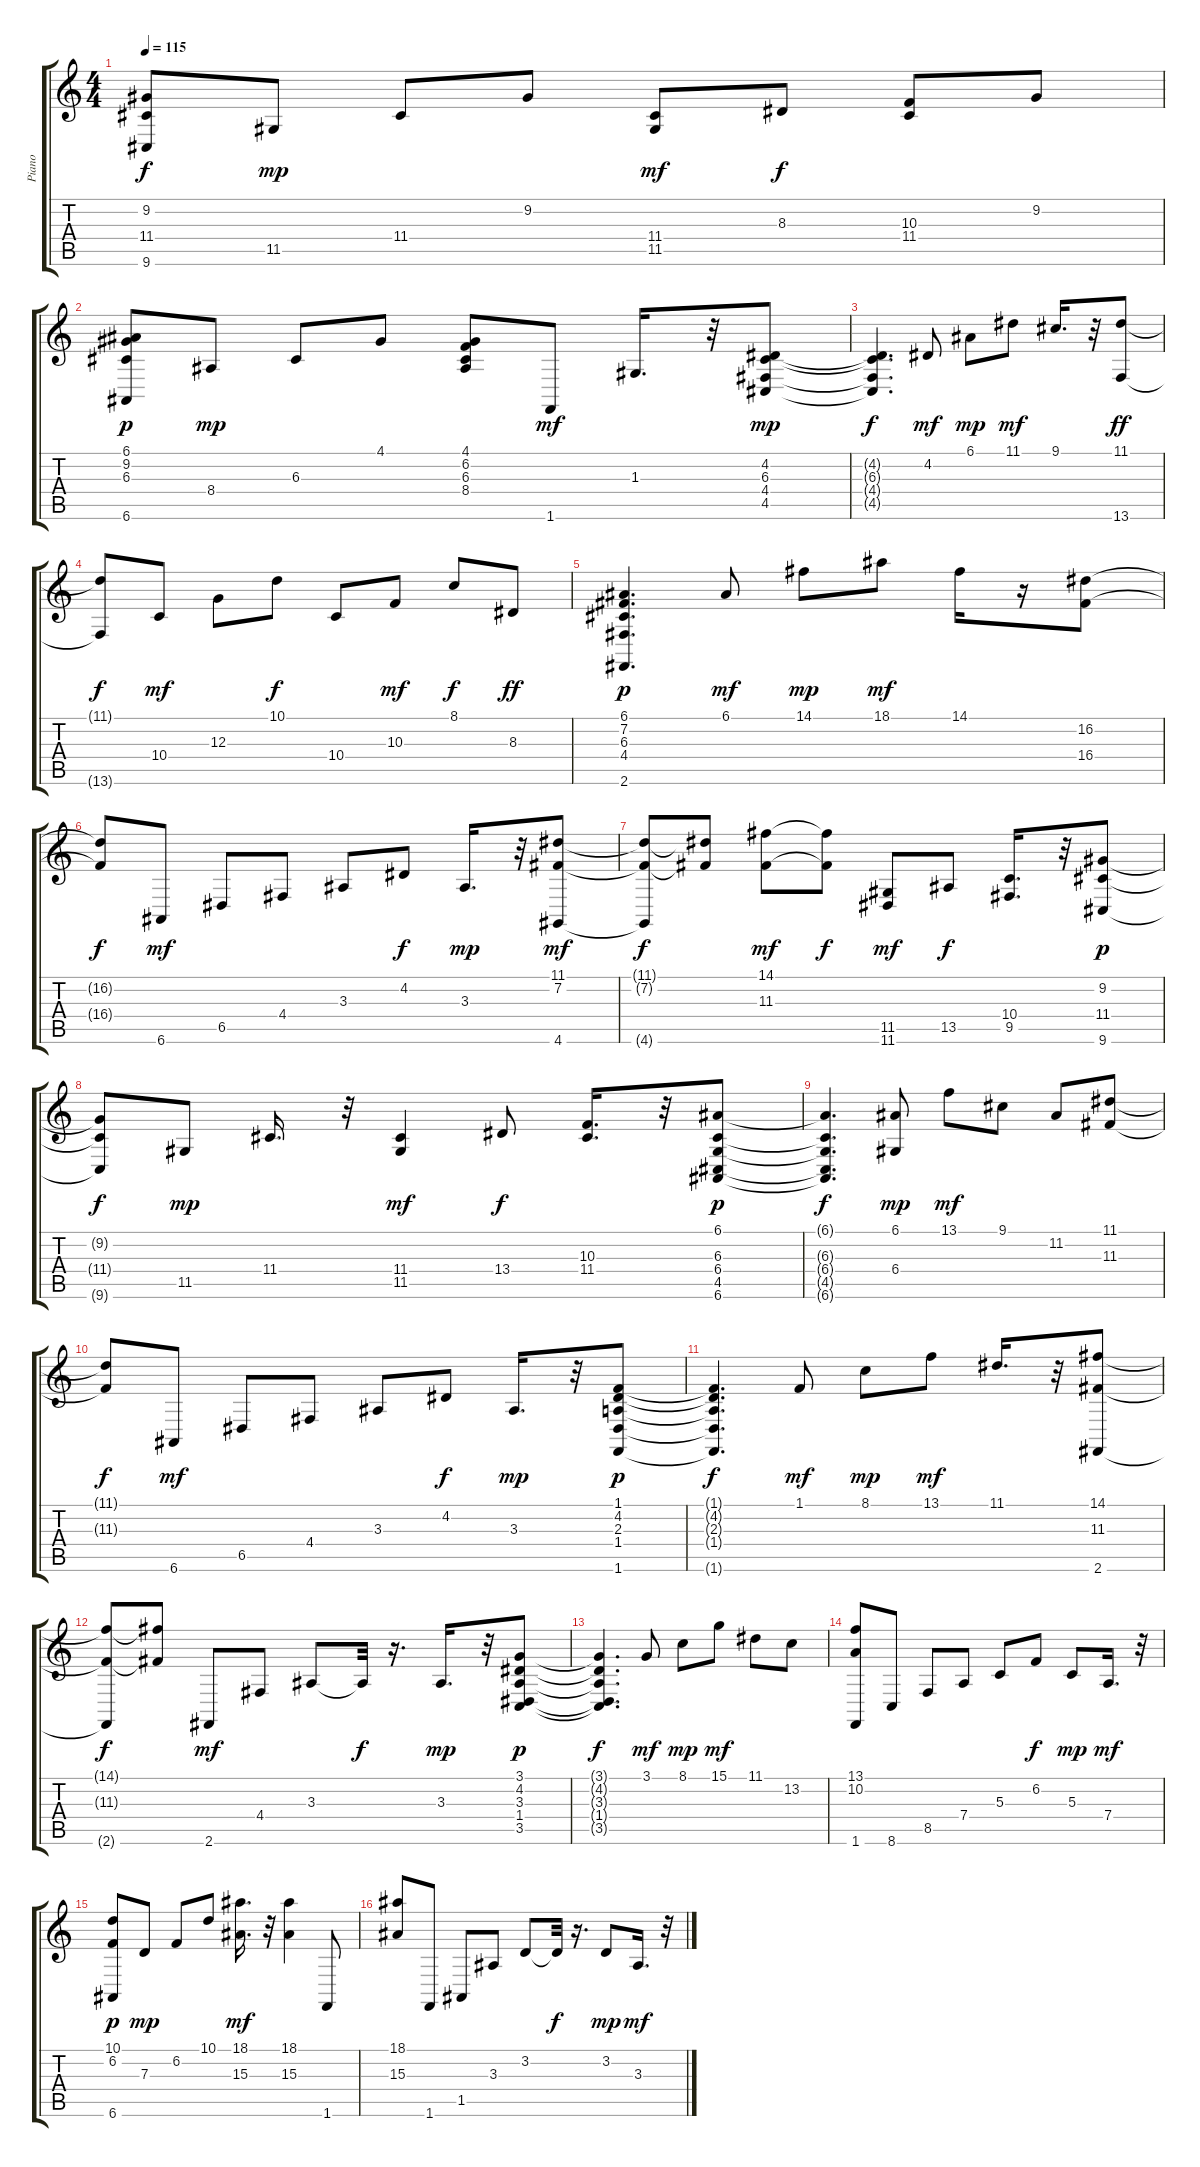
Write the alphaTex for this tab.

\track ("Piano" "Piano") {instrument acousticgrandpiano}
\staff {score tabs}
\tuning (E4 B3 G3 D3 A2 E2) {hide}
\ts (4 4)
\tempo 115
\clef g2
\ks c
(9.2{t} 11.4{t} 9.6{t}).8{dy f} 11.5.8{dy mp} 11.4.8 9.2.8 (11.4 11.5).8{dy mf} 8.3.8{dy f} (10.3 11.4).8 9.2.8 |
(6.1 9.2 6.3 6.6).8{dy p} 8.4.8{dy mp} 6.3.8 4.1.8 (4.1 6.2 6.3 8.4).8 1.6.8{dy mf} 1.3.16{d} r.32 (4.2 6.3 4.4 4.5).8{dy mp} |
(4.2{t} 6.3{t} 4.4{t} 4.5{t}).4{d dy f} 4.2.8{dy mf} 6.1.8{dy mp} 11.1.8{dy mf} 9.1.16{d} r.32 (11.1 13.6).8{dy ff} |
(11.1{t} 13.6{t}).8{dy f} 10.4.8{dy mf} 12.3.8 10.1.8{dy f} 10.4.8 10.3.8{dy mf} 8.1.8{dy f} 8.3.8{dy ff} |
(6.1 7.2 6.3 4.4 2.6).4{d dy p} 6.1.8{dy mf} 14.1.8{dy mp} 18.1.8{dy mf} 14.1.16 r.16 (16.2 16.4).8 |
(16.2{t} 16.4{t}).8{dy f} 6.6.8{dy mf} 6.5.8 4.4.8 3.3.8 4.2.8{dy f} 3.3.16{d dy mp} r.32 (11.1 7.2 4.6).8{dy mf} |
(11.1{t} 7.2{t} 4.6{t}).8{dy f} (11.1{t} 7.2{t}).8 (14.1 11.3).8{dy mf} (14.1{t} 11.3{t}).8{dy f} (11.5 11.6).8{dy mf} 13.5.8{dy f} (10.4 9.5).16{d} r.32 (9.2 11.4 9.6).8{dy p} |
(9.2{t} 11.4{t} 9.6{t}).8{dy f} 11.5.8{dy mp} 11.4.16{d} r.32 (11.4 11.5).4{dy mf} 13.4.8{dy f} (10.3 11.4).16{d} r.32 (6.1 6.3 6.4 4.5 6.6).8{dy p} |
(6.1{t} 6.3{t} 6.4{t} 4.5{t} 6.6{t}).4{d dy f} (6.1 6.4).8{dy mp} 13.1.8{dy mf} 9.1.8 11.2.8 (11.1 11.3).8 |
(11.1{t} 11.3{t}).8{dy f} 6.6.8{dy mf} 6.5.8 4.4.8 3.3.8 4.2.8{dy f} 3.3.16{d dy mp} r.32 (1.1 4.2 2.3 1.4 1.6).8{dy p} |
(1.1{t} 4.2{t} 2.3{t} 1.4{t} 1.6{t}).4{d dy f} 1.1.8{dy mf} 8.1.8{dy mp} 13.1.8{dy mf} 11.1.16{d} r.32 (14.1 11.3 2.6).8 |
(14.1{t} 11.3{t} 2.6{t}).8{dy f} (14.1{t} 11.3{t}).8 2.6.8{dy mf} 4.4.8 3.3.8 3.3{t}.32{dy f} r.16{d} 3.3.16{d dy mp} r.32 (3.1 4.2 3.3 1.4 3.5).8{dy p} |
(3.1{t} 4.2{t} 3.3{t} 1.4{t} 3.5{t}).4{d dy f} 3.1.8{dy mf} 8.1.8{dy mp} 15.1.8{dy mf} 11.1.8 13.2.8 |
(13.1 10.2 1.6).8 8.6.8 8.5.8 7.4.8 5.3.8 6.2.8{dy f} 5.3.8{dy mp} 7.4.16{d dy mf} r.32 |
(10.1 6.2 6.6).8{dy p} 7.3.8{dy mp} 6.2.8 10.1.8 (18.1 15.3).16{d dy mf} r.32 (18.1 15.3).4 1.6.8 |
(18.1 15.3).8 1.6.8 1.5.8 3.3.8 3.2.8 3.2{t}.32{dy f} r.16{d} 3.2.8{dy mp} 3.3.16{d dy mf} r.32
